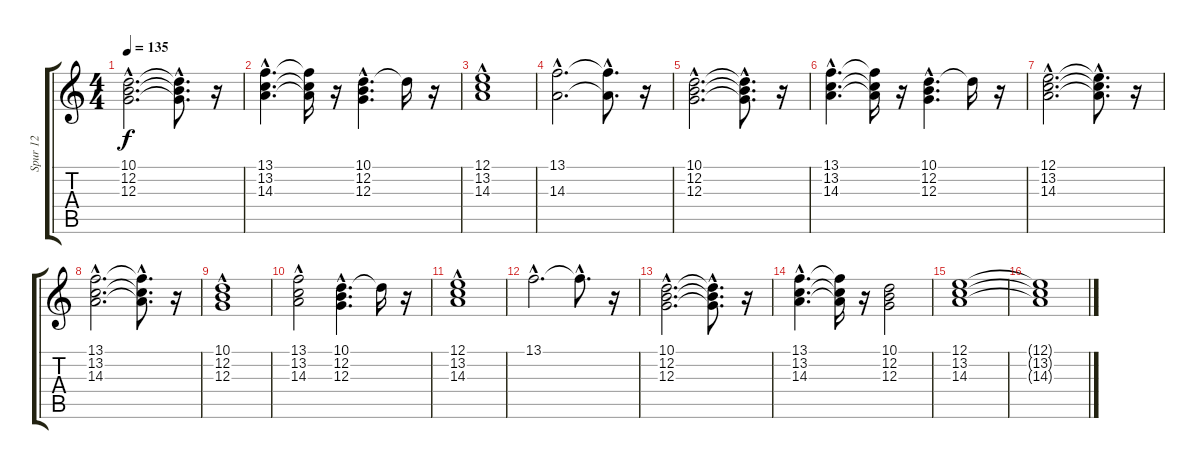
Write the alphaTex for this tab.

\track ("Spur 12" "Spur 12") {instrument pad2warm}
\staff {score tabs}
\tuning (E4 B3 G3 D3 A2 E2) {hide}
\ts (4 4)
\tempo 135
\clef g2
\ks c
(10.1{hac} 12.2{hac} 12.3{hac}).2{d dy f} (10.1{hac t} 12.2{t} 12.3{t}).8{d} r.16 |
(13.1{hac} 13.2{hac} 14.3{hac}).4{d} (13.1{t} 13.2{t} 14.3{t}).16 r.16 (10.1{hac} 12.2{hac} 12.3{hac}).4{d} 10.1{t}.16 r.16 |
(12.1 13.2 14.3{hac}).1 |
(13.1{hac} 14.3{hac}).2{d} (13.1{hac t} 14.3{t}).8{d} r.16 |
(10.1{hac} 12.2{hac} 12.3{hac}).2{d} (10.1{hac t} 12.2{t} 12.3{t}).8{d} r.16 |
(13.1{hac} 13.2{hac} 14.3{hac}).4{d} (13.1{t} 13.2{t} 14.3{t}).16 r.16 (10.1{hac} 12.2{hac} 12.3{hac}).4{d} 10.1{t}.16 r.16 |
(12.1{hac} 13.2{hac} 14.3{hac}).2{d} (12.1{hac t} 13.2{hac t} 14.3{hac t}).8{d} r.16 |
(13.1{hac} 13.2{hac} 14.3{hac}).2{d} (13.1{hac t} 13.2{hac t} 14.3{hac t}).8{d} r.16 |
(10.1 12.2{hac} 12.3{hac}).1 |
(13.1 13.2{hac} 14.3{hac}).2 (10.1{hac} 12.2{hac} 12.3{hac}).4{d} 10.1{t}.16 r.16 |
(12.1{hac} 13.2 14.3).1 |
13.1{hac}.2{d} 13.1{hac t}.8{d} r.16 |
(10.1{hac} 12.2{hac} 12.3{hac}).2{d} (10.1{hac t} 12.2{t} 12.3{t}).8{d} r.16 |
(13.1{hac} 13.2{hac} 14.3{hac}).4{d} (13.1{t} 13.2{t} 14.3{t}).16 r.16 (10.1 12.2 12.3).2 |
(12.1 13.2 14.3).1 |
(12.1{t} 13.2{t} 14.3{t}).1
